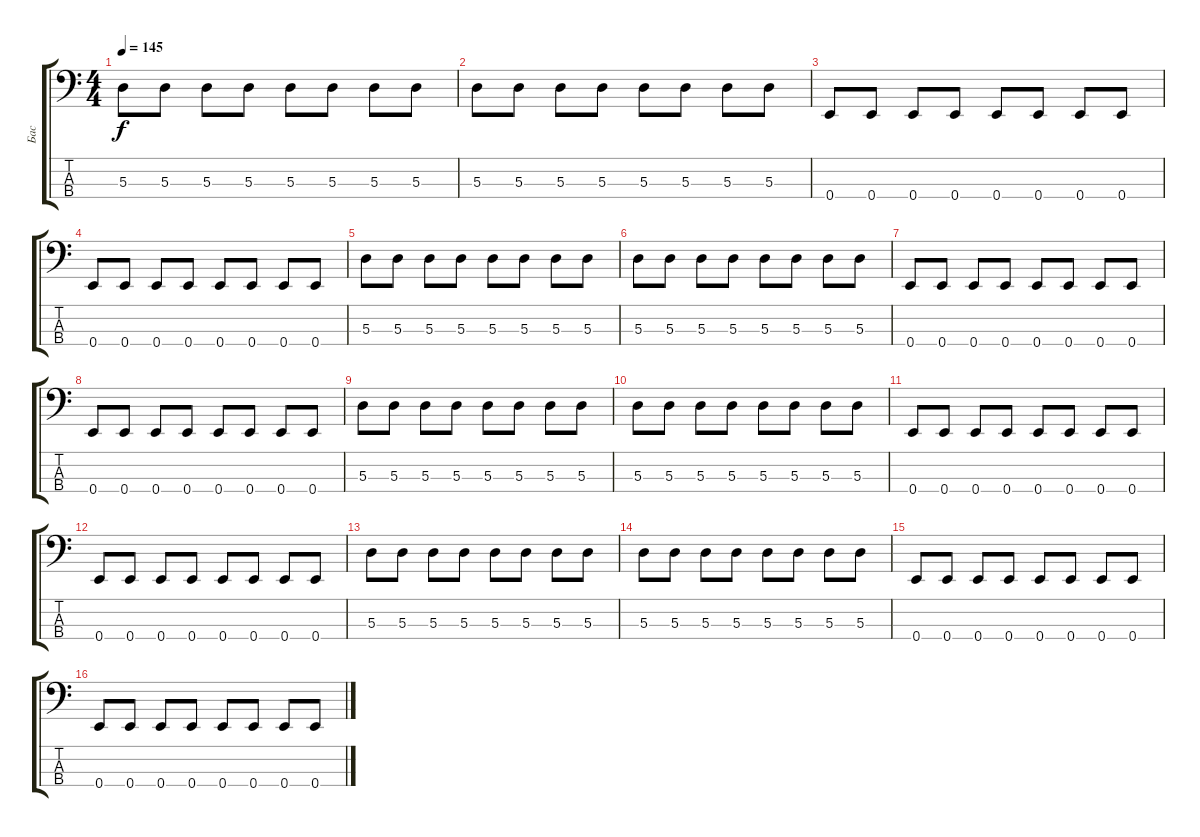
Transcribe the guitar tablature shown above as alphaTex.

\track ("Бас" "Бас") {instrument electricbassfinger}
\staff {score tabs}
\tuning (G2 D2 A1 E1) {hide}
\ts (4 4)
\tempo 145
\clef f4
\ks c
5.3.8{dy f} 5.3.8 5.3.8 5.3.8 5.3.8 5.3.8 5.3.8 5.3.8 |
5.3.8 5.3.8 5.3.8 5.3.8 5.3.8 5.3.8 5.3.8 5.3.8 |
0.4.8 0.4.8 0.4.8 0.4.8 0.4.8 0.4.8 0.4.8 0.4.8 |
0.4.8 0.4.8 0.4.8 0.4.8 0.4.8 0.4.8 0.4.8 0.4.8 |
5.3.8 5.3.8 5.3.8 5.3.8 5.3.8 5.3.8 5.3.8 5.3.8 |
5.3.8 5.3.8 5.3.8 5.3.8 5.3.8 5.3.8 5.3.8 5.3.8 |
0.4.8 0.4.8 0.4.8 0.4.8 0.4.8 0.4.8 0.4.8 0.4.8 |
0.4.8 0.4.8 0.4.8 0.4.8 0.4.8 0.4.8 0.4.8 0.4.8 |
5.3.8 5.3.8 5.3.8 5.3.8 5.3.8 5.3.8 5.3.8 5.3.8 |
5.3.8 5.3.8 5.3.8 5.3.8 5.3.8 5.3.8 5.3.8 5.3.8 |
0.4.8 0.4.8 0.4.8 0.4.8 0.4.8 0.4.8 0.4.8 0.4.8 |
0.4.8 0.4.8 0.4.8 0.4.8 0.4.8 0.4.8 0.4.8 0.4.8 |
5.3.8 5.3.8 5.3.8 5.3.8 5.3.8 5.3.8 5.3.8 5.3.8 |
5.3.8 5.3.8 5.3.8 5.3.8 5.3.8 5.3.8 5.3.8 5.3.8 |
0.4.8 0.4.8 0.4.8 0.4.8 0.4.8 0.4.8 0.4.8 0.4.8 |
0.4.8 0.4.8 0.4.8 0.4.8 0.4.8 0.4.8 0.4.8 0.4.8
